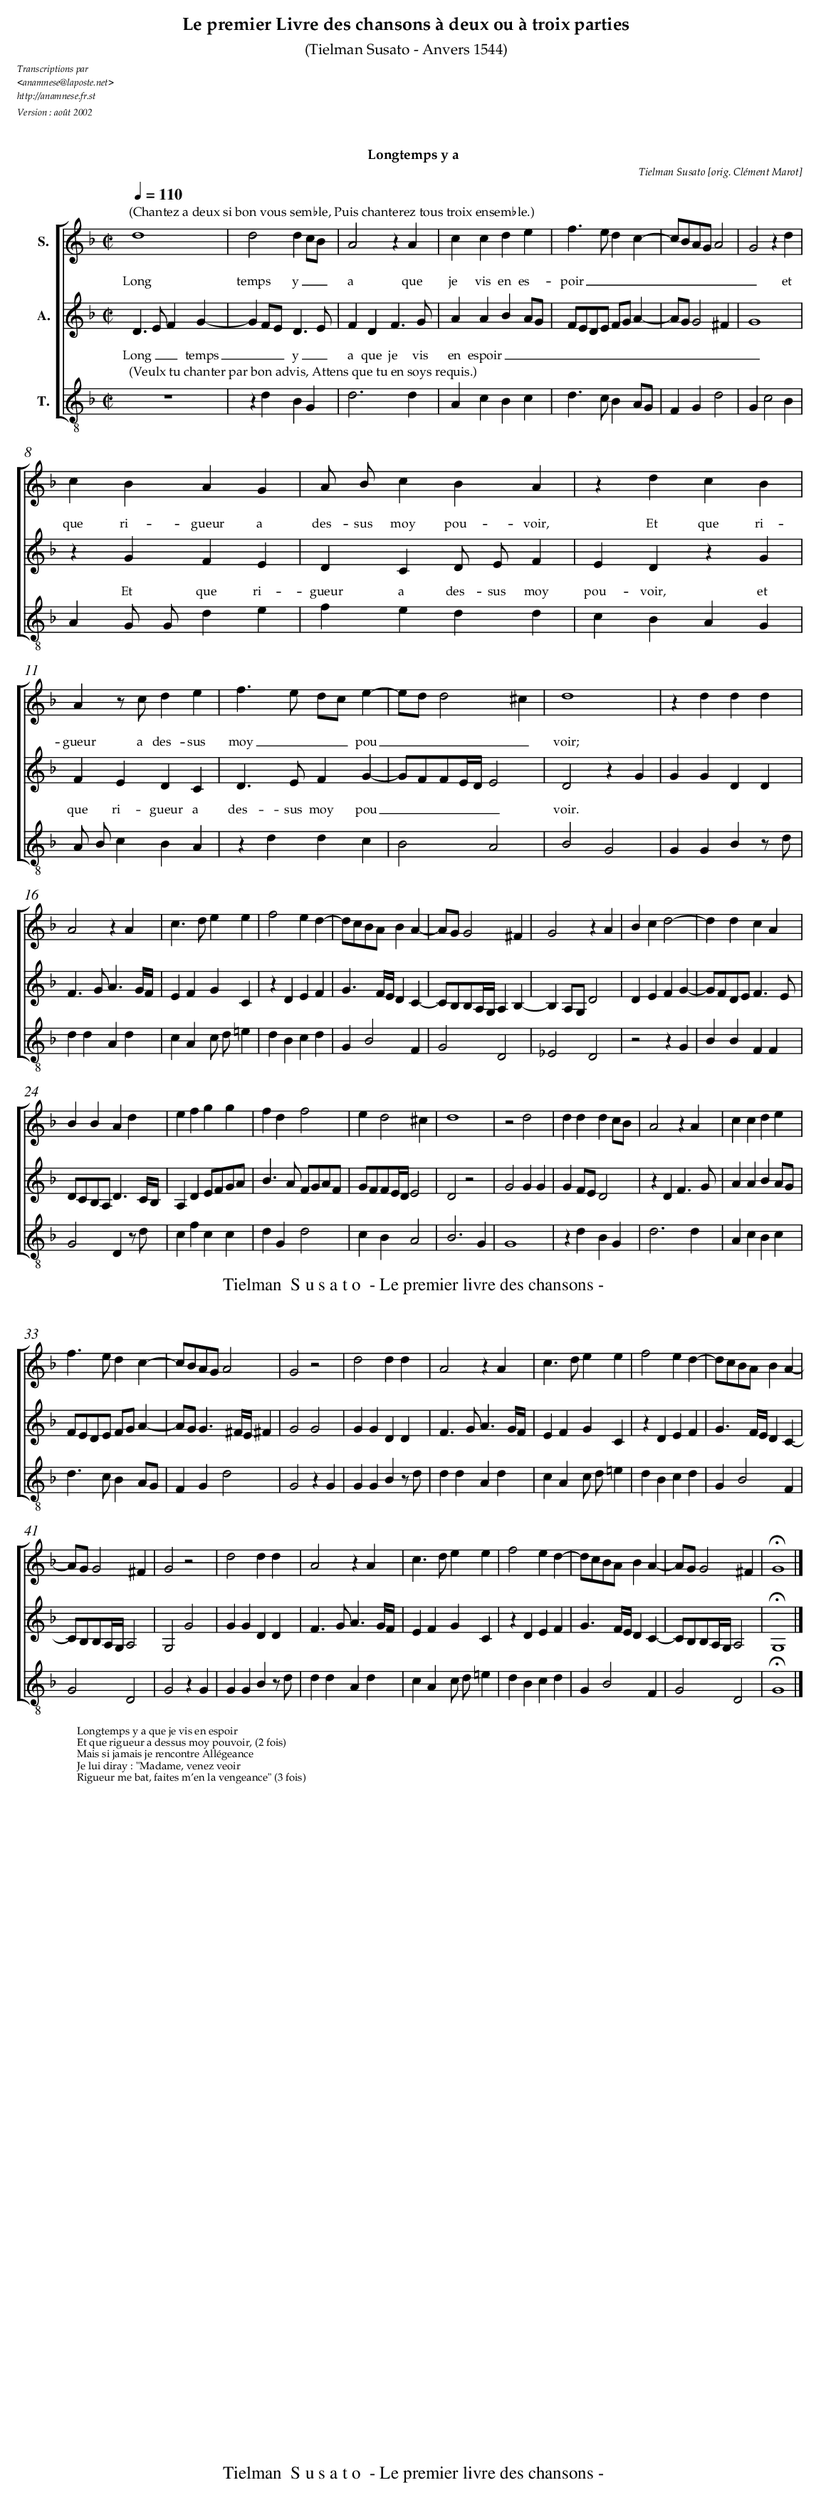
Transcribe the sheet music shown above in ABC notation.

X:1
T:Longtemps y a
C:Tielman Susato [orig. Clément Marot]
M:C|
L:1/4
Q:1/4=110
K:F
%%staves [1 | 2 | 3]
V:1 nm="S."
V:2 nm="A."
V:3 nm="T."
V:1
"(Chantez a deux si bon vous semble, Puis chanterez tous troix ensemble.)"
   d4 | d2 dc/B/| A2 z A |\
w:Long|temps y__| a  que |
ccde | f>e dc-|c/B/A/G/ A2 | G2 z d |
w:je vis en es-|poir_______|_ et |
cBAG | A/ B/ cBA | z dcB | A z/c/ de |\
w:que ri-gueur a | des-sus moy pou-voir, | Et que ri-|gueur a des-sus |
f>e d/c/ e-|e/d/ d2 ^c | d4 | z ddd |
w:moy ___ pou|____| voir; |
A2 z A | c>d ee | f2 e d-|d/c/B/A/ B A-|\
A/G/G2 ^F | G2 z A | Bcd2-|ddcA |
BBAd | efgg | fdf2 | ed2^c |\
d4 | z2 d2 | ddd c/B/ | A2 z A | ccde |
f>e dc-|c/B/A/G/ A2 | G2 z2 | d2dd |\
A2 z A | c>d ee | f2 e d-|d/c/B/A/ B A-|
A/G/G2 ^F | G2 z2 | d2dd | A2 z A |\
c>d ee |f2 e d-|d/c/B/A/ B A-| A/G/G2 ^F | HG4 |]
V:2
D>E F G-|G F/E/D>E | FDF>G |
w:Long__temps|___y_|a que je vis
AABA/G/| F/E/D/E/ F/G/A-|A/G/ G2 ^F | G4 |
w:en espoir__|_______|___|_|
 z GFE | DC D/ E/ F | E D z G | FEDC |
w:Et que ri-|gueur a des-sus moy | pou-voir, et | que ri-gueur a |
D>E F G-|G/F/F/E/4D/4 E2 | D2 zG | GGDD |
w:des-sus moy pou |______|voir.
F>G A3/2G/4F/4 | EFGC | zDEF | G3/2 F/4E/4D C-|
C/B,/B,/A,/4G,/4A, B,-|B, A,/G,/D2 | DEFG-|G/F/D/E/ F>E |
D/C/B,/A,/ D3/2 C/4B,/4 | A, D E/F/G/A/ | B>A F/G/A/F/ | G/F/F/E/4D/4E2 |
D2 z2 |G2 GG | GF/E/D2 | z DF>G | AABA/G/ |
F/E/D/E/ F/G/ A-|A/G/ G3/2 ^F/4E/4^F | G2G2 | GGDD |
F>G A3/2G/4F/4 | EFGC | zDEF | G3/2 F/4E/4D C-|
C/B,/B,/A,/4G,/4A,2 | G,2 G2 | GGDD | F>G A3/2G/4F/4 |
EFGC | zDEF | G3/2 F/4E/4D C-|
C/B,/B,/A,/4G,/4A,2 | HG,4 |]
V:3
K:F treble-8
"(Veulx tu chanter par bon advis, Attens que tu en soys requis.)"
z4|z d B G|d3 d|
AcBc|d>c B A/G/|F G d2|G c2 B|
A G/ G/ de|fedd|cBAG|A/2 B/2 cBA|
z ddc|B2 A2|B2 G2|GG B z/ d/|
ddAd | cAc/ d/ =e | dBcd | GB2F |
G2D2 | _E2D2 | z2z G | BBFF |
G2 D z/ d/ | cfcc | dGd2 | cBA2 |
B3G | G4 | z dBG | d3 d | AcBc|
d>c B A/G/|F G d2| G2 z G | GGBz/d/ |
ddAd | cAc/ d/ =e | dBcd | GB2F |
G2D2 |G2 zG | GGBz/d/ |
ddAd | cAc/ d/ =e | dBcd | GB2F |
G2D2 | HG4 |]
W:Longtemps y a que je vis en espoir
W:Et que rigueur a dessus moy pouvoir, (2 fois)
W:Mais si jamais je rencontre Allégeance
W:Je lui diray : "Madame, venez veoir
W:Rigueur me bat, faites m'en la vengeance" (3 fois)
